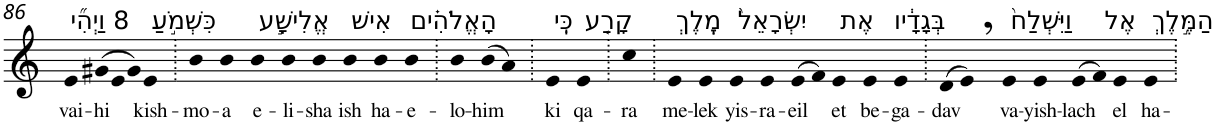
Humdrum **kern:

**kern	**text
*part1	*part1
*staff1	*staff1
*I"Piano	*
*I'Pno	*
!!LO:PB:g=z
*clefG2	*
*k[]	*
=86	=86
!LO:TX:a:t=8 וַיְהִ֞י	!
!	!LO:LY:b
4e	vai-
*Xtuplet	*
!	!LO:LY:b
(>12g#X	-hi
12e	.
12g#)	.
!LO:TX:a:t=כִּשְׁמֹ֣עַ	!
!	!LO:LY:b
4e	kish-
=87.	=87.
!	!LO:LY:b
4b	-mo-
!	!LO:LY:b
4b	-a
!LO:TX:a:t=אֱלִישָׁ֣ע	!
!	!LO:LY:b
4b	e-
!	!LO:LY:b
4b	-li-
!	!LO:LY:b
4b	-sha
!LO:TX:a:t=אִישׁ	!
!	!LO:LY:b
4b	ish
!LO:TX:a:t=הָאֱלֹהִ֗ים	!
!	!LO:LY:b
4b	ha-
!	!LO:LY:b
4b	-e-
=88.	=88.
!	!LO:LY:b
4b	-lo-
!	!LO:LY:b
(>8b	-him
8a)	.
=89.	=89.
!LO:TX:a:t=כִּֽי	!
!	!LO:LY:b
4e	ki
!LO:TX:a:t=קָרַ֤ע	!
!	!LO:LY:b
4e	qa-
=90.	=90.
!	!LO:LY:b
4cc	-ra
=91.	=91.
!LO:TX:a:t=מֶֽלֶךְ	!
!	!LO:LY:b
4e	me-
!	!LO:LY:b
4e	-lek
!LO:TX:a:t=יִשְׂרָאֵל֙	!
!	!LO:LY:b
4e	yis-
!	!LO:LY:b
4e	-ra-
!	!LO:LY:b
(>8e	-eil
8f)	.
!LO:TX:a:t=אֶת	!
!	!LO:LY:b
4e	et
!LO:TX:a:t=בְּגָדָ֔יו	!
!	!LO:LY:b
4e	be-
!	!LO:LY:b
4e	-ga-
=92.	=92.
!	!LO:LY:b
(>8d	-dav
8e,)	.
!LO:TX:a:t=וַיִּשְׁלַח֙	!
!	!LO:LY:b
4e	va-
!	!LO:LY:b
4e	-yish-
!	!LO:LY:b
(>8e	-lach
8f)	.
!LO:TX:a:t=אֶל	!
!	!LO:LY:b
4e	el
!LO:TX:a:t=הַמֶּ֣לֶךְ	!
!	!LO:LY:b
4e	ha-
=.	=.
*-	*-
